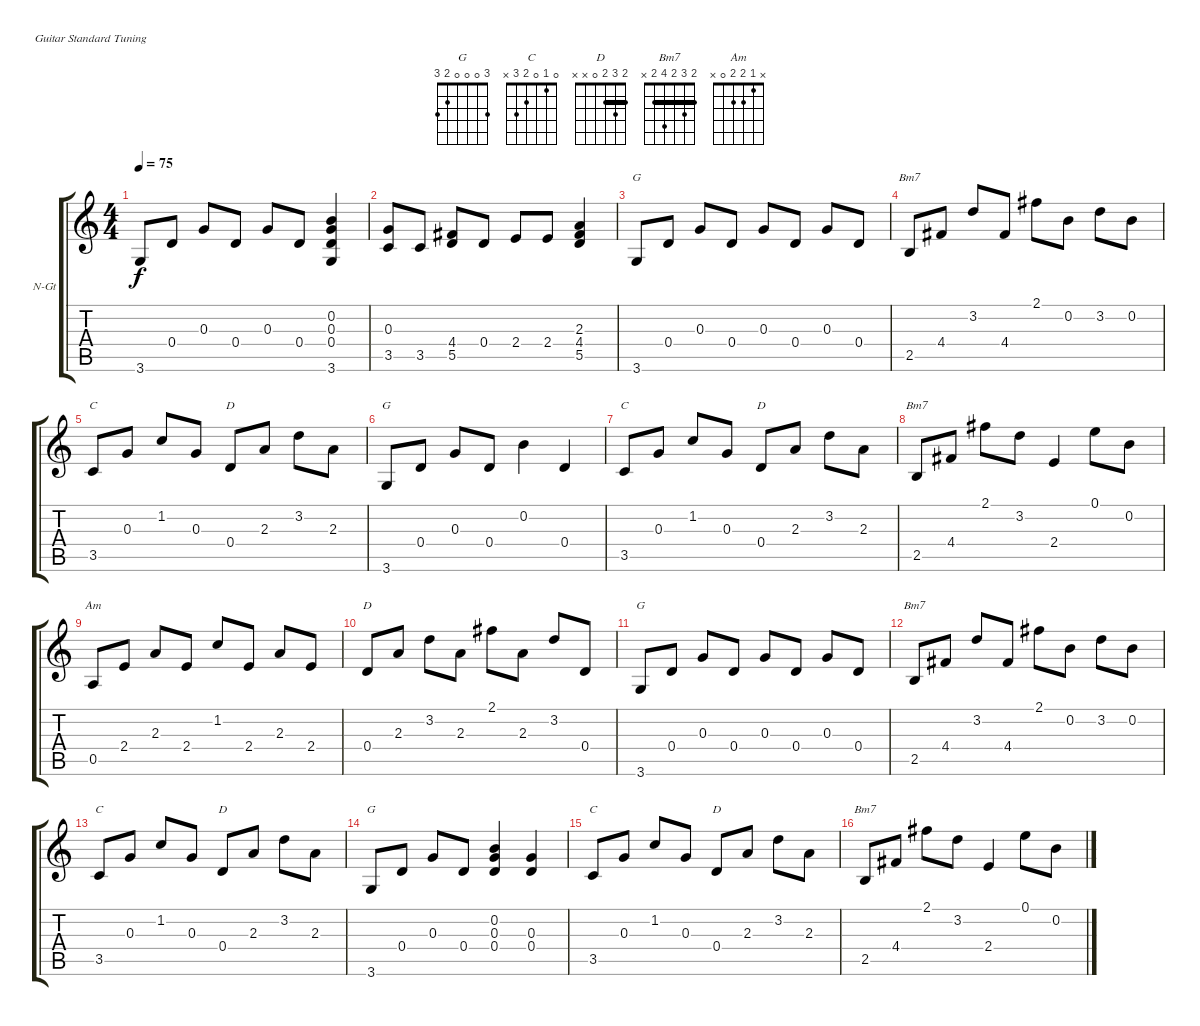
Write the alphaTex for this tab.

\bracketExtendMode groupsimilarinstruments
\firstSystemTrackNameOrientation horizontal
\otherSystemsTrackNameOrientation horizontal
\track ("Òô¹ì 8" "N-Gt") {instrument acousticguitarnylon}
\staff {score tabs}
\tuning (E4 B3 G3 D3 A2 E2)
\chord ("G" 3 0 0 0 2 3) {showfingering false}
\chord ("C" 0 1 0 2 3 x) {showfingering false}
\chord ("D" 2 3 2 0 x x) {showfingering false barre 2}
\chord ("Bm7" 2 3 2 4 2 x) {showfingering false barre (2 2)}
\chord ("Am" x 1 2 2 0 x) {showfingering false}
\ts (4 4)
\tempo 75
\clef g2
\ks c
3.6.8{dy f} 0.4.8 0.3.8 0.4.8 0.3.8 0.4.8 (0.2 0.3 0.4 3.6).4 |
(0.3 3.5).8 3.5.8 (4.4 5.5).8 0.4.8 2.4.8 2.4.8 (2.3 4.4 5.5).4 |
3.6.8{ch "G"} 0.4.8 0.3.8 0.4.8 0.3.8 0.4.8 0.3.8 0.4.8 |
2.5.8{ch "Bm7"} 4.4.8 3.2.8 4.4.8 2.1.8 0.2.8 3.2.8 0.2.8 |
3.5.8{ch "C"} 0.3.8 1.2.8 0.3.8 0.4.8{ch "D"} 2.3.8 3.2.8 2.3.8 |
3.6.8{ch "G"} 0.4.8 0.3.8 0.4.8 0.2.4 0.4.4 |
3.5.8{ch "C"} 0.3.8 1.2.8 0.3.8 0.4.8{ch "D"} 2.3.8 3.2.8 2.3.8 |
2.5.8{ch "Bm7"} 4.4.8 2.1.8 3.2.8 2.4.4 0.1.8 0.2.8 |
0.5.8{ch "Am"} 2.4.8 2.3.8 2.4.8 1.2.8 2.4.8 2.3.8 2.4.8 |
0.4.8{ch "D"} 2.3.8 3.2.8 2.3.8 2.1.8 2.3.8 3.2.8 0.4.8 |
3.6.8{ch "G"} 0.4.8 0.3.8 0.4.8 0.3.8 0.4.8 0.3.8 0.4.8 |
2.5.8{ch "Bm7"} 4.4.8 3.2.8 4.4.8 2.1.8 0.2.8 3.2.8 0.2.8 |
3.5.8{ch "C"} 0.3.8 1.2.8 0.3.8 0.4.8{ch "D"} 2.3.8 3.2.8 2.3.8 |
3.6.8{ch "G"} 0.4.8 0.3.8 0.4.8 (0.2 0.3 0.4).4 (0.3 0.4).4 |
3.5.8{ch "C"} 0.3.8 1.2.8 0.3.8 0.4.8{ch "D"} 2.3.8 3.2.8 2.3.8 |
2.5.8{ch "Bm7"} 4.4.8 2.1.8 3.2.8 2.4.4 0.1.8 0.2.8
